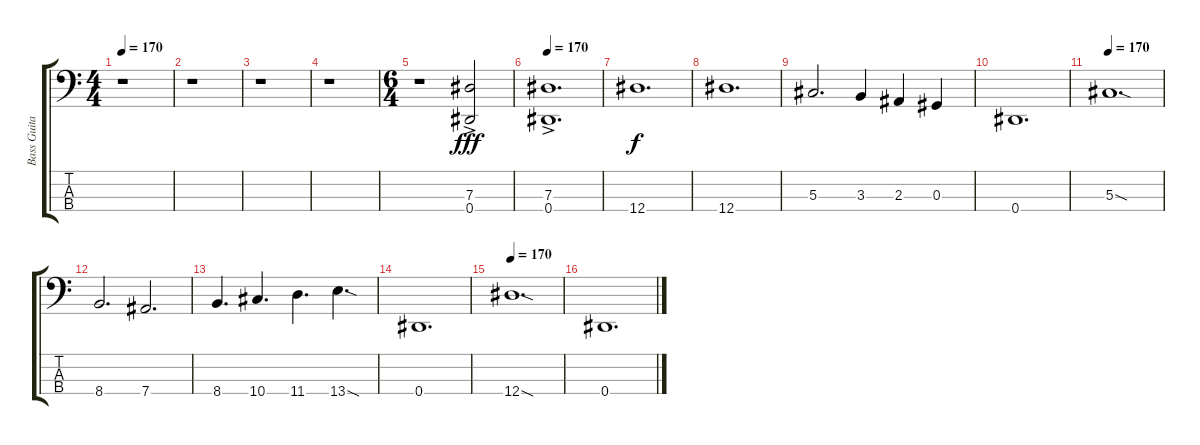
\track ("Bass Guitar" "Bass Guita") {instrument electricbasspick}
\staff {score tabs}
\tuning (Gb2 Db2 Ab1 Eb1) {hide}
\ts (4 4)
\tempo 170
\clef f4
\ks c
r.1{dy f} |
r.1 |
r.1 |
r.1 |
\ts (6 4)
r.1 (7.3{ac} 0.4{ac}).2{dy fff} |
\tempo 170
(7.3{ac} 0.4{ac}).1{d} |
12.4.1{d dy f} |
12.4.1{d} |
5.3.2{d} 3.3.4 2.3.4 0.3.4 |
0.4.1{d} |
\tempo 170
5.3{sod}.1{d} |
8.4.2{d} 7.4.2{d} |
8.4.4{d} 10.4.4{d} 11.4.4{d} 13.4{sod}.4{d} |
0.4.1{d} |
\tempo 170
12.4{sod}.1{d} |
0.4.1{d}
